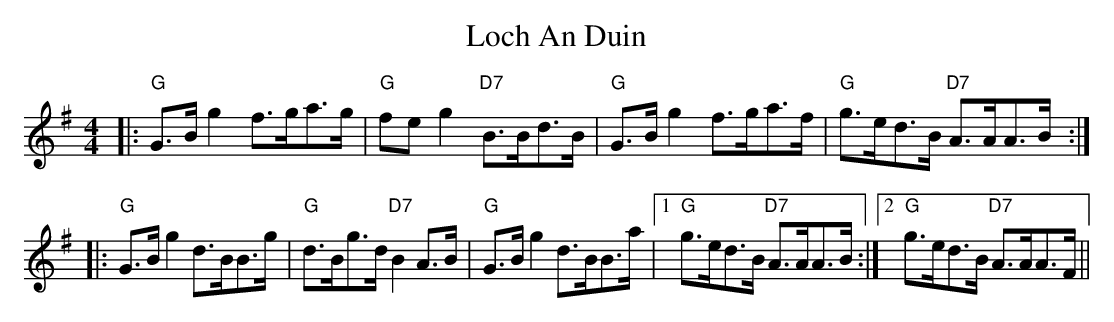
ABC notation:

X:1
T: Loch An Duin
M: 4/4
L: 1/8
K: Gmaj
|:"G"G>B g2 f>ga>g|"G"feg2 "D7"B>Bd>B|"G"G>B g2 f>ga>f|"G"g>ed>B "D7"A>AA>B:|
|:"G"G>B g2 d>BB>g|"G"d>Bg>d "D7"B2 A>B|"G"G>B g2 d>BB>a|1 "G"g>ed>B "D7"A>AA>B:|2 "G"g>ed>B "D7"A>AA>F||
